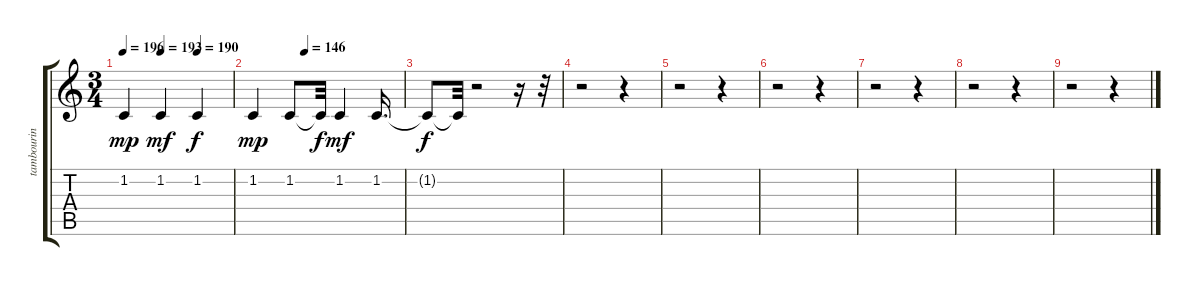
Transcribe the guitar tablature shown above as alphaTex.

\track (" tambourine" " tambourin") {instrument agogo}
\staff {score tabs}
\tuning (E4 B3 G3 D3 A2 E2) {hide}
\ts (3 4)
\tempo 196
\tempo (193 0.3472222222222222)
\tempo (190 0.6805555555555556)
\clef g2
\ks c
1.2.4{dy mp} 1.2.4{dy mf} 1.2.4{dy f} |
\tempo (146 0.3472222222222222)
1.2.4{dy mp} 1.2.8 1.2{t}.32{dy f} 1.2.4{dy mf} 1.2.16{d} |
1.2{t}.8{dy f} 1.2{t}.32 r.2 r.16 r.32 |
r.2 r.4 |
r.2 r.4 |
r.2 r.4 |
r.2 r.4 |
r.2 r.4 |
r.2 r.4
